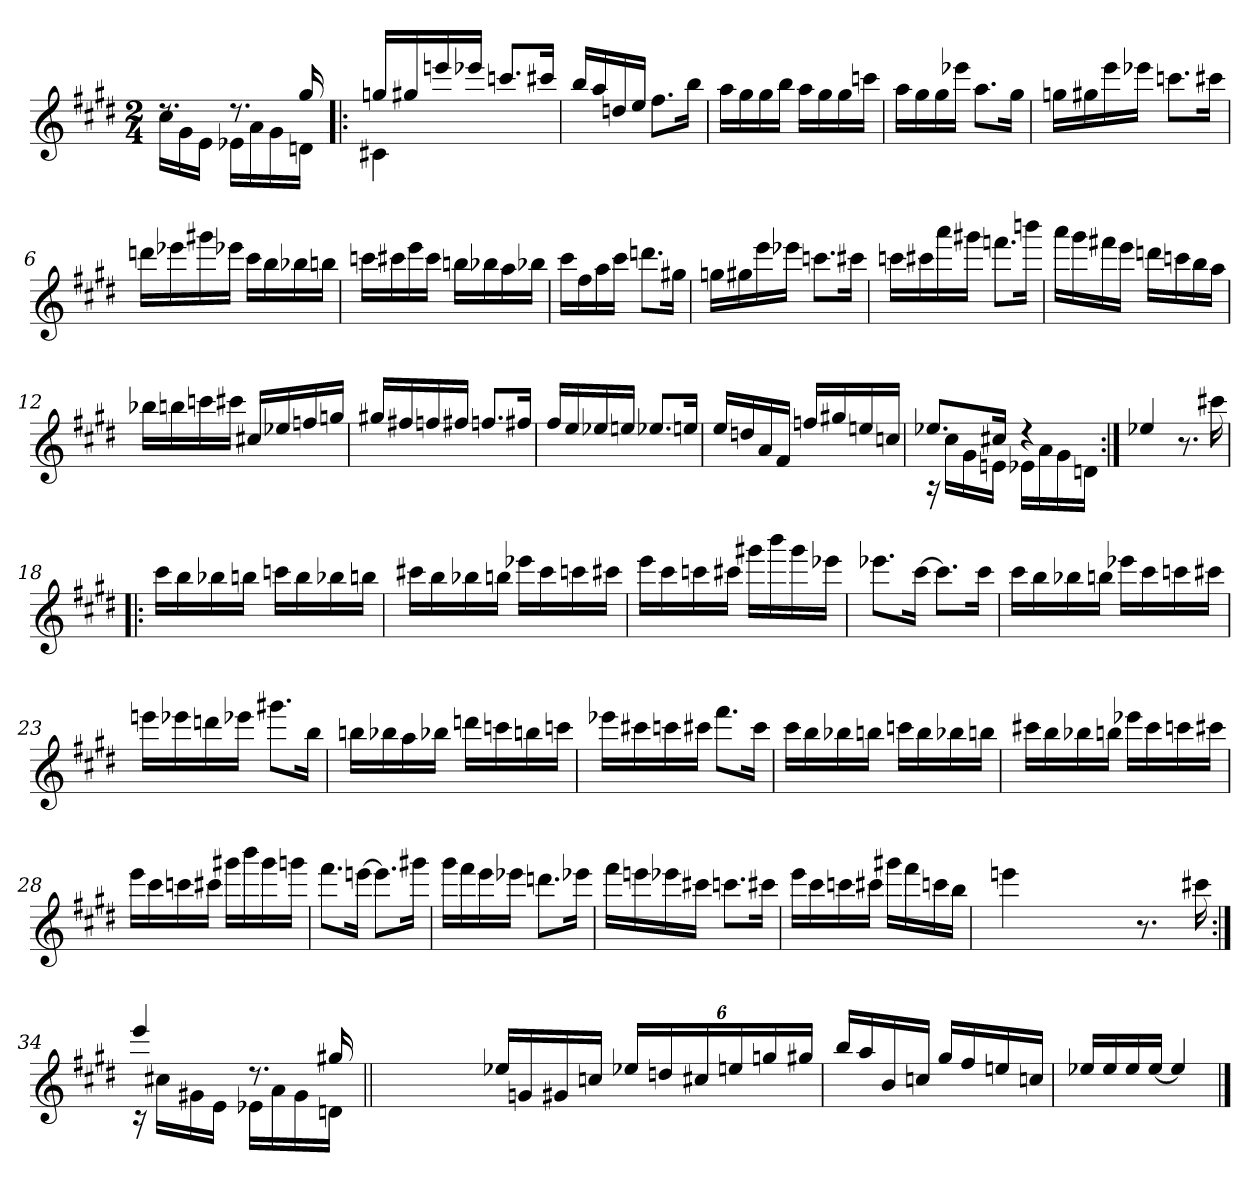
**kern
*part1
*staff1
*clefG2
*k[f#c#g#d#]
*E:
*M2/4
=
*^
8.rdd	16cc#\LL
.	16g#\
.	16e\JJ
8.rdd	16e-X\LL
.	16a\
.	16g#\
16gg#/	16dn\JJ
=1!|:	=1!|:
16ggn/LL	4c#X\
16gg#X/	.
16eeen/	.
16eee-X/JJ	.
8.cccn/L	4ryy
16ccc#X/Jk	.
*v	*v
=2
16bb/LL
16aa/
16ddn/
16ee/JJ
8.ff#\L
16bb\Jk
=3
16aa\LL
16gg#\
16gg#\
16bb\JJ
16aa\LL
16gg#\
16gg#\
16cccn\JJ
!!LO:LB:g=z
=4
16aa\LL
16gg#\
16gg#\
16eee-X\JJ
8.aa\L
16gg#\Jk
=5
16ggn\LL
16gg#X\
16eee\
16eee-X\JJ
8.cccn\L
16ccc#X\Jk
=6
16dddn\LL
16eee-X\
16ggg#X\
16eee-X\JJ
16ccc#\LL
16bb\
16bb-X\
16bbn\JJ
=7
16cccn\LL
16ccc#X\
16eee\
16ccc#\JJ
16bbn\LL
16bb-X\
16aa\
16bb-X\JJ
!!LO:LB:g=z
=8
16ccc#\LL
16ff#\
16aa\
16ccc#\JJ
8.dddn\L
16gg#X\Jk
=9
16ggn\LL
16gg#X\
16eee\
16eee-X\JJ
8.cccn\L
16ccc#X\Jk
=10
16cccn\LL
16ccc#X\
16aaa\
16ggg#X\JJ
8.fffn\L
16bbbn\Jk
=11
16aaa\LL
16ggg#\
16fff#X\
16eee\JJ
16dddn\LL
16cccn\
16bb\
16aa\JJ
!!LO:LB:g=z
=12
16bb-X\LL
16bbn\
16cccn\
16ccc#X\JJ
16cc#X/LL
16ee-X/
16ffn/
16ggn/JJ
=13
16gg#X/LL
16ff#X/
16ffn/
16ff#X/JJ
8.ffn/L
16ff#X/Jk
=14
16ff#/LL
16ee/
16ee-X/
16een/JJ
8.ee-X/L
16een/Jk
=15
16ee/LL
16ddn/
16a/
16f#/JJ
16ffn/LL
16gg#X/
16een/
16ccn/JJ
!!LO:LB:g=z
=16
*^
8.ee-X/L	16rA
.	16cc#\LL
.	16g#\
16cc#X/Jk	16en\JJ
4rdd	16e-X\LL
.	16a\
.	16g#\
.	16dn\JJ
*v	*v
=17:|!
4ee-X/
8.r
16ccc#X\
=18!|:
16ccc#\LL
16bb\
16bb-X\
16bbn\JJ
16cccn\LL
16bb\
16bb-X\
16bbn\JJ
=19
16ccc#X\LL
16bb\
16bb-X\
16bbn\JJ
16eee-X\LL
16ccc#\
16cccn\
16ccc#X\JJ
!!LO:LB:g=z
=20
16eee\LL
16ccc#\
16cccn\
16ccc#X\JJ
16ggg#X\LL
16bbb\
16ggg#\
16eee-X\JJ
=21
8.eee-X\L
[>16ccc#\Jk
8.ccc#\L]
16ccc#\Jk
=22
16ccc#\LL
16bb\
16bb-X\
16bbn\JJ
16eee-X\LL
16ccc#\
16cccn\
16ccc#X\JJ
=23
16eeen\LL
16eee-X\
16dddn\
16eee-X\JJ
8.ggg#X\L
16bb\Jk
!!LO:LB:g=z
=24
16bbn\LL
16bb-X\
16aa\
16bb-X\JJ
16dddn\LL
16cccn\
16bbn\
16cccn\JJ
=25
16eee-X\LL
16ccc#X\
16cccn\
16ccc#X\JJ
8.fff#\L
16ccc#\Jk
=26
16ccc#\LL
16bb\
16bb-X\
16bbn\JJ
16cccn\LL
16bb\
16bb-X\
16bbn\JJ
=27
16ccc#X\LL
16bb\
16bb-X\
16bbn\JJ
16eee-X\LL
16ccc#\
16cccn\
16ccc#X\JJ
!!LO:LB:g=z
=28
16eee\LL
16ccc#\
16cccn\
16ccc#X\JJ
16ggg#X\LL
16bbb\
16ggg#\
16gggn\JJ
=29
8.fff#\L
[>16eeen\Jk
8.eee\L]
16ggg#X\Jk
=30
16ggg#\LL
16fff#\
16eee\
16eee-X\JJ
8.dddn\L
16eee-X\Jk
=31
16fff#\LL
16eeen\
16eee-X\
16ccc#X\JJ
8.cccn\L
16ccc#X\Jk
!!LO:LB:g=z
=32
16eee\LL
16ccc#\
16cccn\
16ccc#X\JJ
16ggg#X\LL
16fff#\
16cccn\
16bb\JJ
=33
*^
8ryy	8ryy
4eeen\	8ryy
.	36ryy
.	36ryy
.	36ryy
.	36ryy
.	36ryy
8ryy	.
.	36ryy
.	12ryy
8ryy	2ryy
8.r	.
8ryy	.
16ccc#X\	.
=34:|!	=34:|!
4eee/	16rc
.	16cc#X\LL
.	16g#X\
.	16e\JJ
8.rdd	16e-X\LL
.	16a\
.	16g#\
16gg#X/	16dn\JJ
*v	*v
=35||
2ryy
!!LO:LB:g=z
=36-
16ee-X/LL
16gn/
16g#X/
16ccn/JJ
24ee-X/LL
24ddn/
24cc#X/
24een/
24ggn/
24gg#X/JJ
=37
16bb/LL
16aa/
16b/
16ccn/JJ
16gg#/LL
16ff#/
16een/
16ccn/JJ
=38
16ee-X/LL
16ee-/
16ee-/
[<16ee-/JJ
4ee-/]
==
*-
